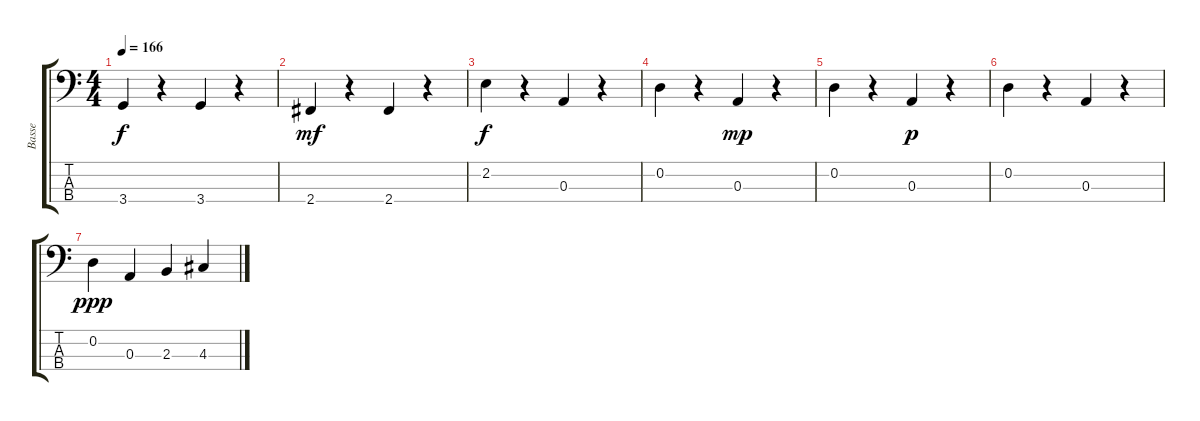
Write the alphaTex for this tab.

\track ("Basse" "Basse") {instrument acousticbass}
\staff {score tabs}
\tuning (G2 D2 A1 E1) {hide}
\ts (4 4)
\tempo 166
\clef f4
\ks c
3.4.4{dy f} r.4 3.4.4 r.4 |
2.4.4{dy mf} r.4 2.4.4 r.4 |
2.2.4{dy f} r.4 0.3.4 r.4 |
0.2.4 r.4 0.3.4{dy mp} r.4 |
0.2.4 r.4 0.3.4{dy p} r.4 |
0.2.4{volume 0} r.4 0.3.4 r.4 |
0.2.4{dy ppp} 0.3.4 2.3.4 4.3.4
